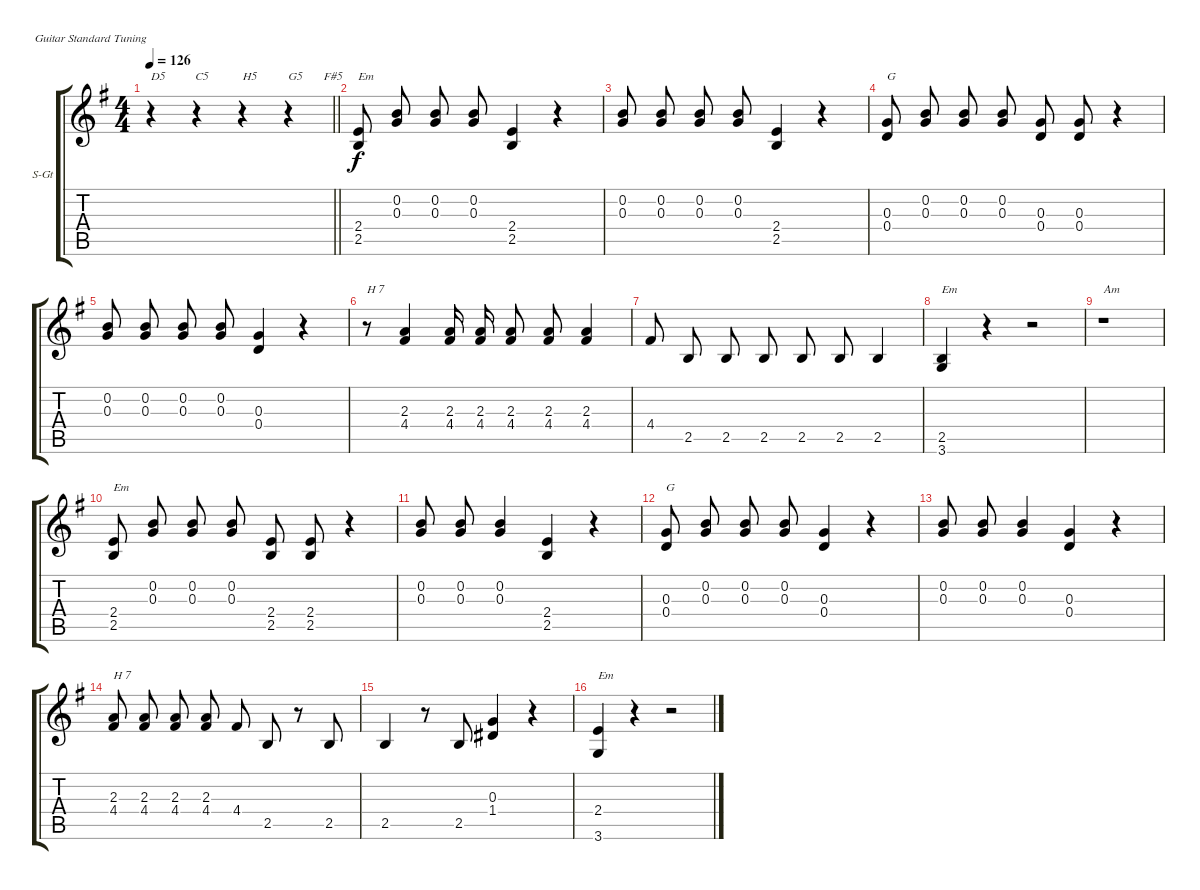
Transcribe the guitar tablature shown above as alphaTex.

\bracketExtendMode groupsimilarinstruments
\firstSystemTrackNameOrientation horizontal
\otherSystemsTrackNameOrientation horizontal
\track ("Вокал" "S-Gt") {instrument accordion}
\staff {score tabs}
\tuning (E4 B3 G3 D3 A2 E2)
\displaytranspose 12
\ts (4 4)
\tempo 126
\clef g2
\barLineRight lightlight
\ks eminor
r.4{txt "D5          C5" dy ff} r.4 r.4{txt "H5"} r.4{txt "G5       F#5"} |
\section ("" "")
(2.4 2.5).8{txt "Em" dy f beam split} (0.2 0.3).8 (0.2 0.3).8{beam split} (0.2 0.3).8 (2.4 2.5).4 r.4 |
(0.2 0.3).8{beam split} (0.2 0.3).8 (0.2 0.3).8{beam split} (0.2 0.3).8 (2.4 2.5).4 r.4 |
(0.3 0.4).8{txt "G" beam split} (0.2 0.3).8 (0.2 0.3).8{beam split} (0.2 0.3).8 (0.3 0.4).8{beam split} (0.3 0.4).8 r.4 |
(0.2 0.3).8{beam split} (0.2 0.3).8 (0.2 0.3).8{beam split} (0.2 0.3).8 (0.3 0.4).4 r.4 |
r.8{txt "H 7"} (2.3 4.4).4 (2.3 4.4).16{beam split} (2.3 4.4).16 (2.3 4.4).8{beam split} (2.3 4.4).8 (2.3 4.4).4 |
4.4.8{beam split} 2.5.8 2.5.8{beam split} 2.5.8 2.5.8{beam split} 2.5.8 2.5.4 |
(2.5 3.6).4{txt "Em"} r.4 r.2 |
r.1{txt "Am                                        H"} |
(2.4 2.5).8{txt "Em" beam split} (0.2 0.3).8 (0.2 0.3).8{beam split} (0.2 0.3).8 (2.4 2.5).8{beam split} (2.4 2.5).8 r.4 |
(0.2 0.3).8{beam split} (0.2 0.3).8 (0.2 0.3).4 (2.4 2.5).4 r.4 |
(0.3 0.4).8{txt "G" beam split} (0.2 0.3).8 (0.2 0.3).8{beam split} (0.2 0.3).8 (0.3 0.4).4 r.4 |
(0.2 0.3).8{beam split} (0.2 0.3).8 (0.2 0.3).4 (0.3 0.4).4 r.4 |
(2.3 4.4).8{txt "H 7" beam split} (2.3 4.4).8 (2.3 4.4).8{beam split} (2.3 4.4).8 4.4.8{beam split} 2.5.8 r.8 2.5.8 |
2.5.4 r.8 2.5.8 (0.3 1.4).4 r.4 |
(2.4 3.6).4{txt "Em"} r.4 r.2
